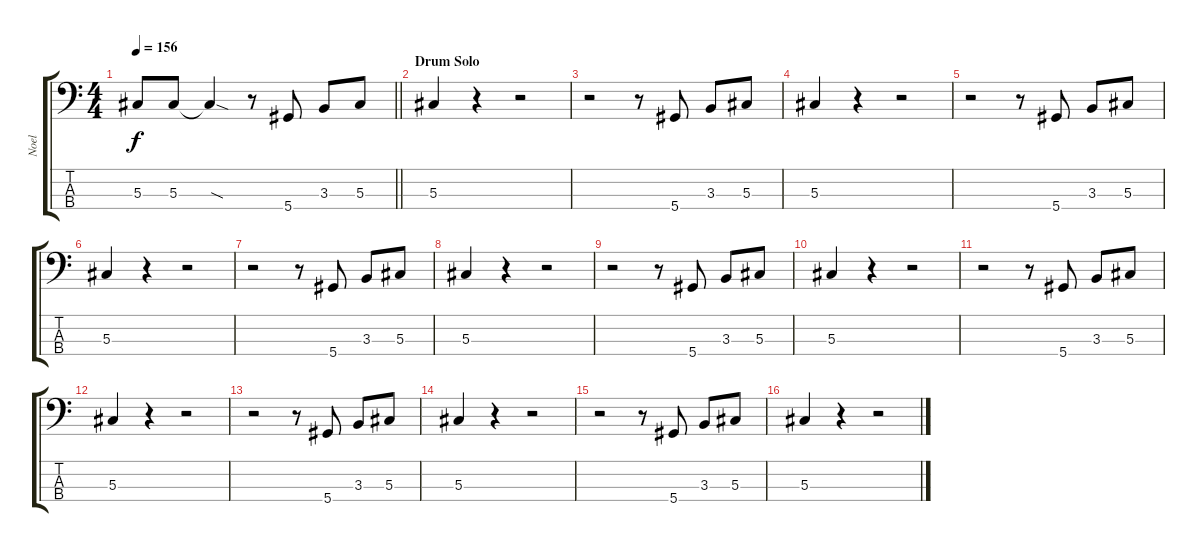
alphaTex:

\track ("Noel" "Noel") {instrument electricbassfinger}
\staff {score tabs}
\tuning (Gb2 Db2 Ab1 Eb1) {hide}
\ts (4 4)
\tempo 156
\clef f4
\barLineRight lightlight
\ks c
5.3.8{dy f} 5.3.8 5.3{sod t}.4 r.8 5.4.8 3.3.8 5.3.8 |
\section ("" "Drum Solo")
5.3.4 r.4 r.2 |
r.2 r.8 5.4.8 3.3.8 5.3.8 |
5.3.4 r.4 r.2 |
r.2 r.8 5.4.8 3.3.8 5.3.8 |
5.3.4 r.4 r.2 |
r.2 r.8 5.4.8 3.3.8 5.3.8 |
5.3.4 r.4 r.2 |
r.2 r.8 5.4.8 3.3.8 5.3.8 |
5.3.4 r.4 r.2 |
r.2 r.8 5.4.8 3.3.8 5.3.8 |
5.3.4 r.4 r.2 |
r.2 r.8 5.4.8 3.3.8 5.3.8 |
5.3.4 r.4 r.2 |
r.2 r.8 5.4.8 3.3.8 5.3.8 |
5.3.4 r.4 r.2
